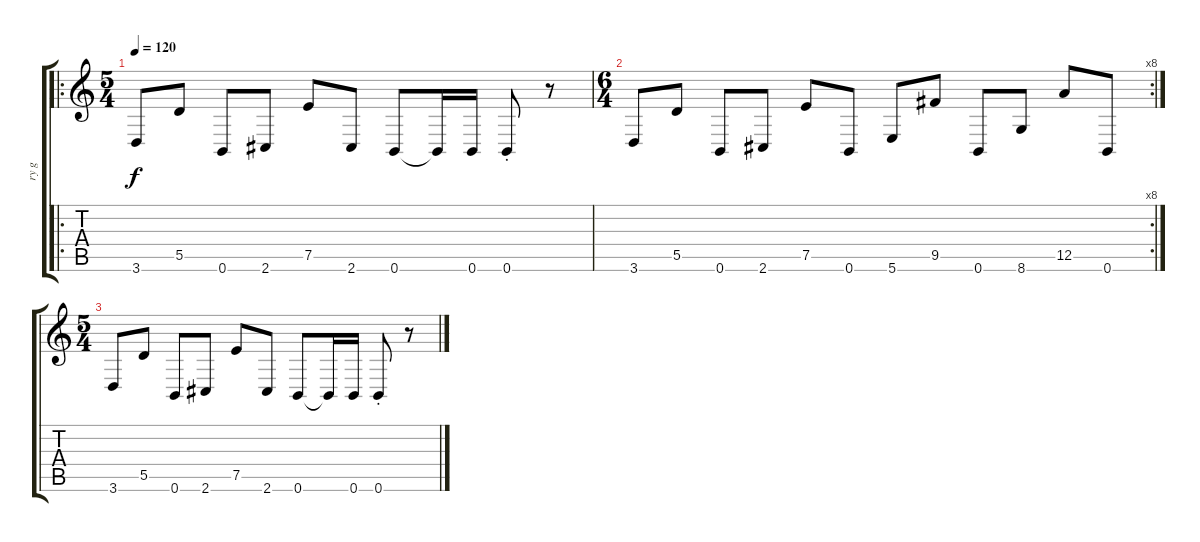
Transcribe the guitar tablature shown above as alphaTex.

\track ("ry g" "ry g") {instrument overdrivenguitar}
\staff {score tabs}
\tuning (E4 B3 G3 D3 A2 B1) {hide}
\ro
\ts (5 4)
\tempo 120
\clef g2
\ks c
3.6.8{dy f} 5.5.8 0.6.8 2.6.8 7.5.8 2.6.8 0.6.8 0.6{t}.16 0.6.16 0.6{st}.8 r.8 |
\rc 8
\ts (6 4)
3.6.8 5.5.8 0.6.8 2.6.8 7.5.8 0.6.8 5.6.8 9.5.8 0.6.8 8.6.8 12.5.8 0.6.8 |
\ts (5 4)
3.6.8 5.5.8 0.6.8 2.6.8 7.5.8 2.6.8 0.6.8 0.6{t}.16 0.6.16 0.6{st}.8 r.8
